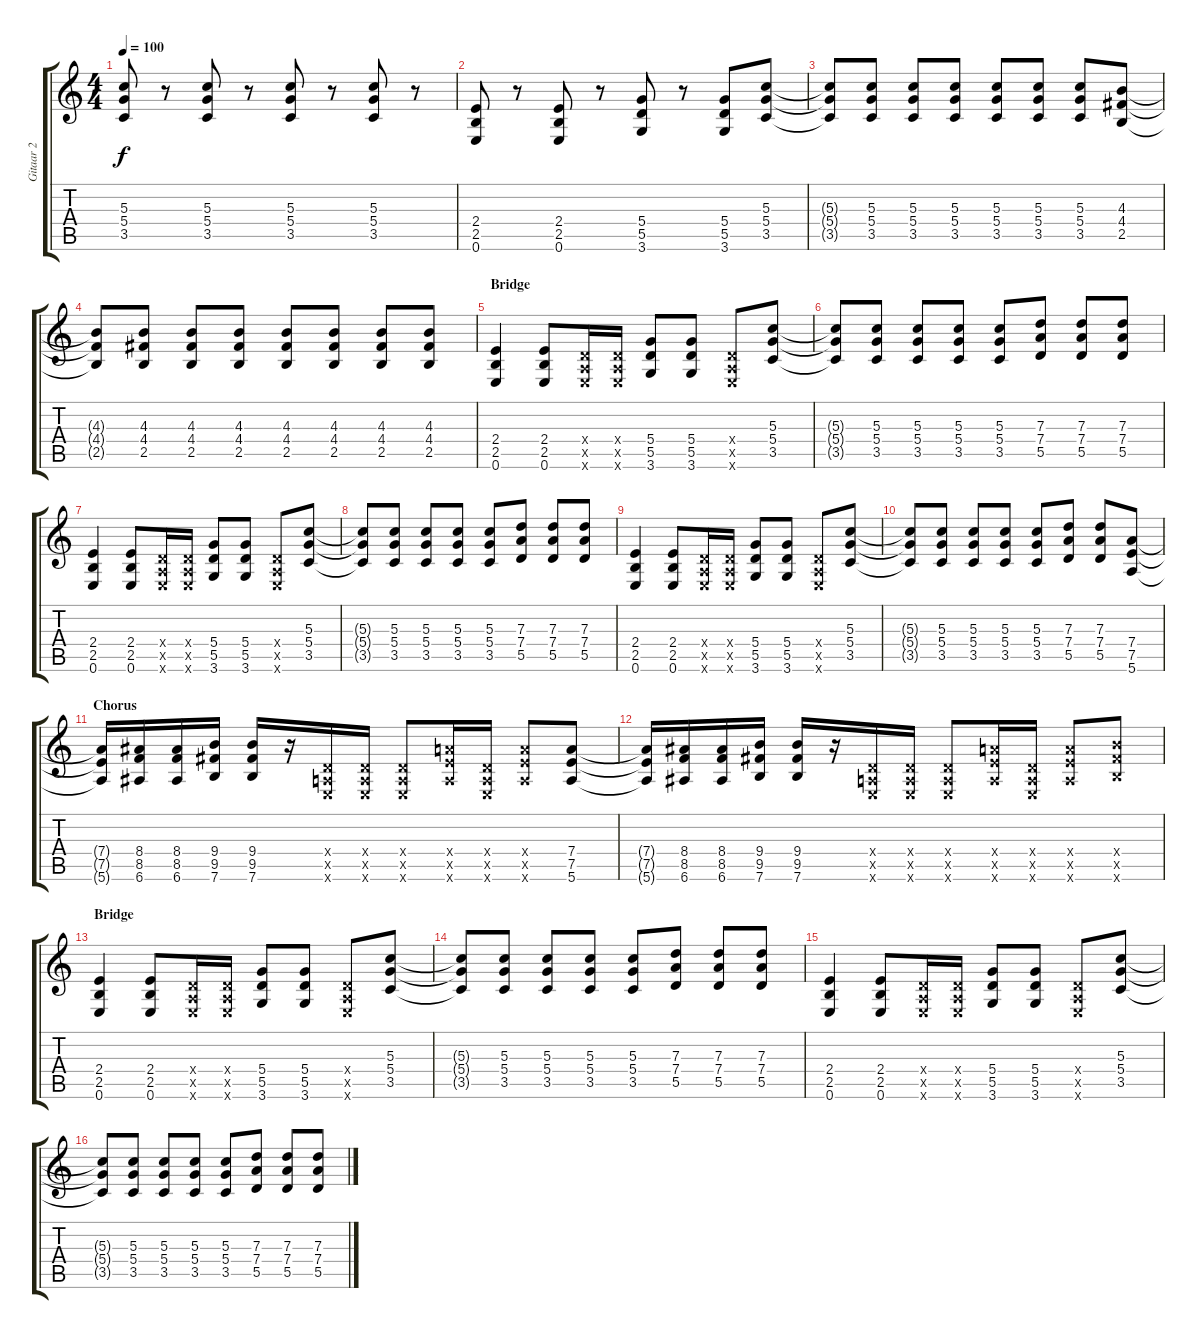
\track ("Gitaar 2" "Gitaar 2") {instrument overdrivenguitar}
\staff {score tabs}
\tuning (E4 B3 G3 D3 A2 E2) {hide}
\ts (4 4)
\tempo 100
\clef g2
\ks c
(5.3 5.4 3.5).8{dy f} r.8 (5.3 5.4 3.5).8 r.8 (5.3 5.4 3.5).8 r.8 (5.3 5.4 3.5).8 r.8 |
(2.4 2.5 0.6).8 r.8 (2.4 2.5 0.6).8 r.8 (5.4 5.5 3.6).8 r.8 (5.4 5.5 3.6).8 (5.3 5.4 3.5).8 |
(5.3{t} 5.4{t} 3.5{t}).8 (5.3 5.4 3.5).8 (5.3 5.4 3.5).8 (5.3 5.4 3.5).8 (5.3 5.4 3.5).8 (5.3 5.4 3.5).8 (5.3 5.4 3.5).8 (4.3 4.4 2.5).8 |
(4.3{t} 4.4{t} 2.5{t}).8 (4.3 4.4 2.5).8 (4.3 4.4 2.5).8 (4.3 4.4 2.5).8 (4.3 4.4 2.5).8 (4.3 4.4 2.5).8 (4.3 4.4 2.5).8 (4.3 4.4 2.5).8 |
\section ("" "Bridge")
(2.4 2.5 0.6).4 (2.4 2.5 0.6).8 (0.4{x} 0.5{x} 0.6{x}).16 (0.4{x} 0.5{x} 0.6{x}).16 (5.4 5.5 3.6).8 (5.4 5.5 3.6).8 (0.4{x} 0.5{x} 0.6{x}).8 (5.3 5.4 3.5).8 |
(5.3{t} 5.4{t} 3.5{t}).8 (5.3 5.4 3.5).8 (5.3 5.4 3.5).8 (5.3 5.4 3.5).8 (5.3 5.4 3.5).8 (7.3 7.4 5.5).8 (7.3 7.4 5.5).8 (7.3 7.4 5.5).8 |
(2.4 2.5 0.6).4 (2.4 2.5 0.6).8 (0.4{x} 0.5{x} 0.6{x}).16 (0.4{x} 0.5{x} 0.6{x}).16 (5.4 5.5 3.6).8 (5.4 5.5 3.6).8 (0.4{x} 0.5{x} 0.6{x}).8 (5.3 5.4 3.5).8 |
(5.3{t} 5.4{t} 3.5{t}).8 (5.3 5.4 3.5).8 (5.3 5.4 3.5).8 (5.3 5.4 3.5).8 (5.3 5.4 3.5).8 (7.3 7.4 5.5).8 (7.3 7.4 5.5).8 (7.3 7.4 5.5).8 |
(2.4 2.5 0.6).4 (2.4 2.5 0.6).8 (0.4{x} 0.5{x} 0.6{x}).16 (0.4{x} 0.5{x} 0.6{x}).16 (5.4 5.5 3.6).8 (5.4 5.5 3.6).8 (0.4{x} 0.5{x} 0.6{x}).8 (5.3 5.4 3.5).8 |
(5.3{t} 5.4{t} 3.5{t}).8 (5.3 5.4 3.5).8 (5.3 5.4 3.5).8 (5.3 5.4 3.5).8 (5.3 5.4 3.5).8 (7.3 7.4 5.5).8 (7.3 7.4 5.5).8 (7.4 7.5 5.6).8 |
\section ("" "Chorus")
(7.4{t} 7.5{t} 5.6{t}).16 (8.4 8.5 6.6).16 (8.4 8.5 6.6).16 (9.4 9.5 7.6).16 (9.4 9.5 7.6).16 r.16 (0.4{x} 0.5{x} 0.6{x}).16 (0.4{x} 0.5{x} 0.6{x}).16 (0.4{x} 0.5{x} 0.6{x}).8 (7.4{x} 7.5{x} 5.6{x}).16 (0.4{x} 0.5{x} 0.6{x}).16 (7.4{x} 7.5{x} 5.6{x}).8 (7.4 7.5 5.6).8 |
(7.4{t} 7.5{t} 5.6{t}).16 (8.4 8.5 6.6).16 (8.4 8.5 6.6).16 (9.4 9.5 7.6).16 (9.4 9.5 7.6).16 r.16 (0.4{x} 0.5{x} 0.6{x}).16 (0.4{x} 0.5{x} 0.6{x}).16 (0.4{x} 0.5{x} 0.6{x}).8 (7.4{x} 7.5{x} 5.6{x}).16 (0.4{x} 0.5{x} 0.6{x}).16 (7.4{x} 7.5{x} 5.6{x}).8 (9.4{x} 9.5{x} 7.6{x}).8 |
\section ("" "Bridge")
(2.4 2.5 0.6).4 (2.4 2.5 0.6).8 (0.4{x} 0.5{x} 0.6{x}).16 (0.4{x} 0.5{x} 0.6{x}).16 (5.4 5.5 3.6).8 (5.4 5.5 3.6).8 (0.4{x} 0.5{x} 0.6{x}).8 (5.3 5.4 3.5).8 |
(5.3{t} 5.4{t} 3.5{t}).8 (5.3 5.4 3.5).8 (5.3 5.4 3.5).8 (5.3 5.4 3.5).8 (5.3 5.4 3.5).8 (7.3 7.4 5.5).8 (7.3 7.4 5.5).8 (7.3 7.4 5.5).8 |
(2.4 2.5 0.6).4 (2.4 2.5 0.6).8 (0.4{x} 0.5{x} 0.6{x}).16 (0.4{x} 0.5{x} 0.6{x}).16 (5.4 5.5 3.6).8 (5.4 5.5 3.6).8 (0.4{x} 0.5{x} 0.6{x}).8 (5.3 5.4 3.5).8 |
(5.3{t} 5.4{t} 3.5{t}).8 (5.3 5.4 3.5).8 (5.3 5.4 3.5).8 (5.3 5.4 3.5).8 (5.3 5.4 3.5).8 (7.3 7.4 5.5).8 (7.3 7.4 5.5).8 (7.3 7.4 5.5).8
